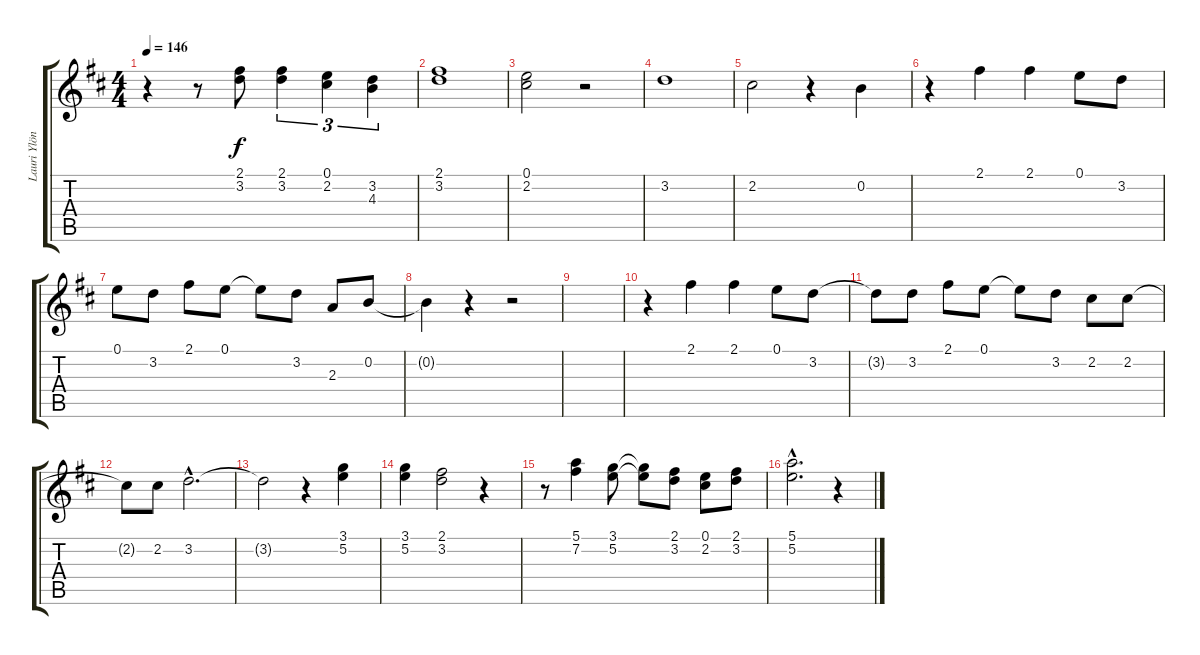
\track ("Lauri Ylönen" "Lauri Ylön") {instrument distortionguitar}
\staff {score tabs}
\tuning (E4 B3 G3 D3 A2 E2) {hide}
\ts (4 4)
\tempo 146
\clef g2
\ks d
r.4{dy f} r.8 (2.1 3.2).8 (2.1 3.2).4{tu (3 2)} (0.1 2.2).4{tu (3 2)} (3.2 4.3).4{tu (3 2)} |
(2.1 3.2).1 |
(0.1 2.2).2 r.2 |
3.2.1 |
2.2.2 r.4 0.2.4 |
r.4 2.1.4 2.1.4 0.1.8 3.2.8 |
0.1.8 3.2.8 2.1.8 0.1.8 0.1{t}.8 3.2.8 2.3.8 0.2.8 |
0.2{t}.4 r.4 r.2 |
|
r.4 2.1.4 2.1.4 0.1.8 3.2.8 |
3.2{t}.8 3.2.8 2.1.8 0.1.8 0.1{t}.8 3.2.8 2.2.8 2.2.8 |
2.2{t}.8 2.2.8 3.2{hac}.2{d} |
3.2{t}.2 r.4 (3.1 5.2).4 |
(3.1 5.2).4 (2.1 3.2).2 r.4 |
r.8 (5.1 7.2).4 (3.1 5.2).8 (3.1{t} 5.2{t}).8 (2.1 3.2).8 (0.1 2.2).8 (2.1 3.2).8 |
(5.1{hac} 5.2{hac}).2{d} r.4
